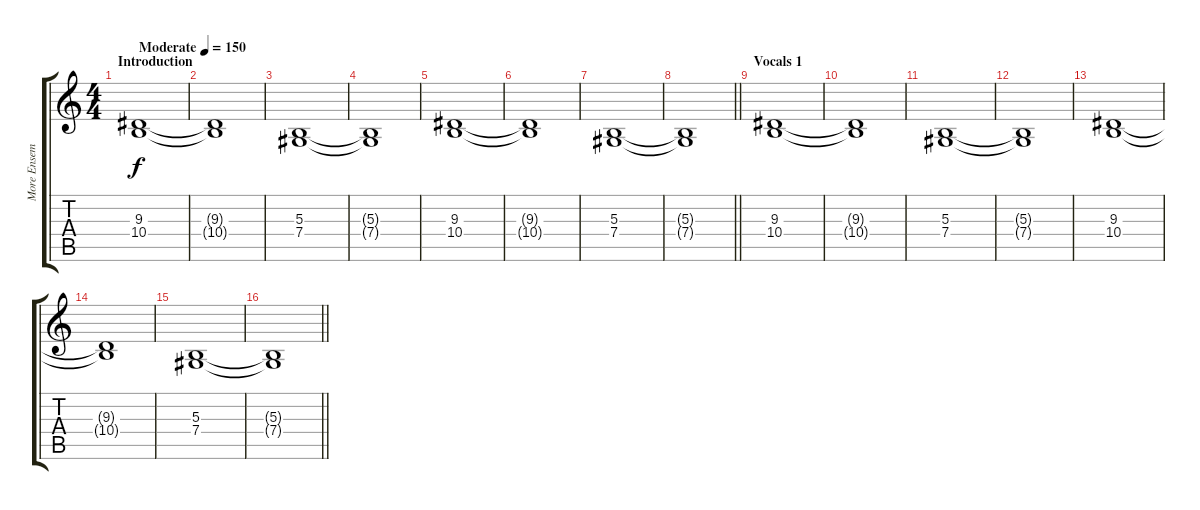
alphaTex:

\track ("More Ensemble." "More Ensem") {instrument stringensemble1}
\staff {score tabs}
\tuning (Eb4 Bb3 Gb3 Db3 Ab2 Db2) {hide}
\ts (4 4)
\section ("" "Introduction")
\tempo (150 "Moderate")
\clef g2
\ks c
(9.3 10.4).1{dy f instrument stringensemble1} |
(9.3{t} 10.4{t}).1 |
(5.3 7.4).1 |
(5.3{t} 7.4{t}).1 |
(9.3 10.4).1 |
(9.3{t} 10.4{t}).1 |
(5.3 7.4).1 |
\barLineRight lightlight
(5.3{t} 7.4{t}).1 |
\section ("" "Vocals 1")
(9.3 10.4).1 |
(9.3{t} 10.4{t}).1 |
(5.3 7.4).1 |
(5.3{t} 7.4{t}).1 |
(9.3 10.4).1 |
(9.3{t} 10.4{t}).1 |
(5.3 7.4).1 |
\barLineRight lightlight
(5.3{t} 7.4{t}).1
